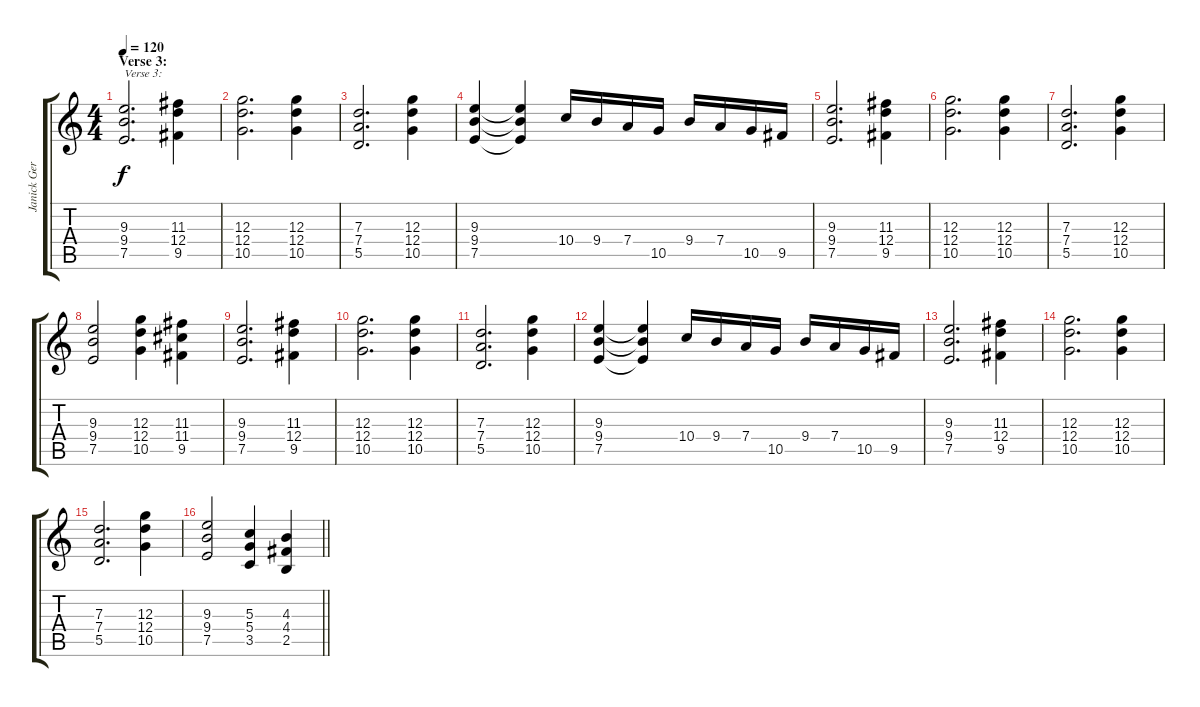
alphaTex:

\track ("Janick Gers" "Janick Ger") {instrument overdrivenguitar}
\staff {score tabs}
\tuning (E4 B3 G3 D3 A2 E2) {hide}
\ts (4 4)
\section ("" "Verse 3:")
\tempo 120
\clef g2
\ks c
(9.3 9.4 7.5).2{d txt "Verse 3:" dy f} (11.3 12.4 9.5).4 |
(12.3 12.4 10.5).2{d} (12.3 12.4 10.5).4 |
(7.3 7.4 5.5).2{d} (12.3 12.4 10.5).4 |
(9.3 9.4 7.5).4 (9.3{t} 9.4{t} 7.5{t}).4 10.4.16 9.4.16 7.4.16 10.5.16 9.4.16 7.4.16 10.5.16 9.5.16 |
(9.3 9.4 7.5).2{d} (11.3 12.4 9.5).4 |
(12.3 12.4 10.5).2{d} (12.3 12.4 10.5).4 |
(7.3 7.4 5.5).2{d} (12.3 12.4 10.5).4 |
(9.3 9.4 7.5).2 (12.3 12.4 10.5).4 (11.3 11.4 9.5).4 |
(9.3 9.4 7.5).2{d} (11.3 12.4 9.5).4 |
(12.3 12.4 10.5).2{d} (12.3 12.4 10.5).4 |
(7.3 7.4 5.5).2{d} (12.3 12.4 10.5).4 |
(9.3 9.4 7.5).4 (9.3{t} 9.4{t} 7.5{t}).4 10.4.16 9.4.16 7.4.16 10.5.16 9.4.16 7.4.16 10.5.16 9.5.16 |
(9.3 9.4 7.5).2{d} (11.3 12.4 9.5).4 |
(12.3 12.4 10.5).2{d} (12.3 12.4 10.5).4 |
(7.3 7.4 5.5).2{d} (12.3 12.4 10.5).4 |
\barLineRight lightlight
(9.3 9.4 7.5).2 (5.3 5.4 3.5).4 (4.3 4.4 2.5).4
